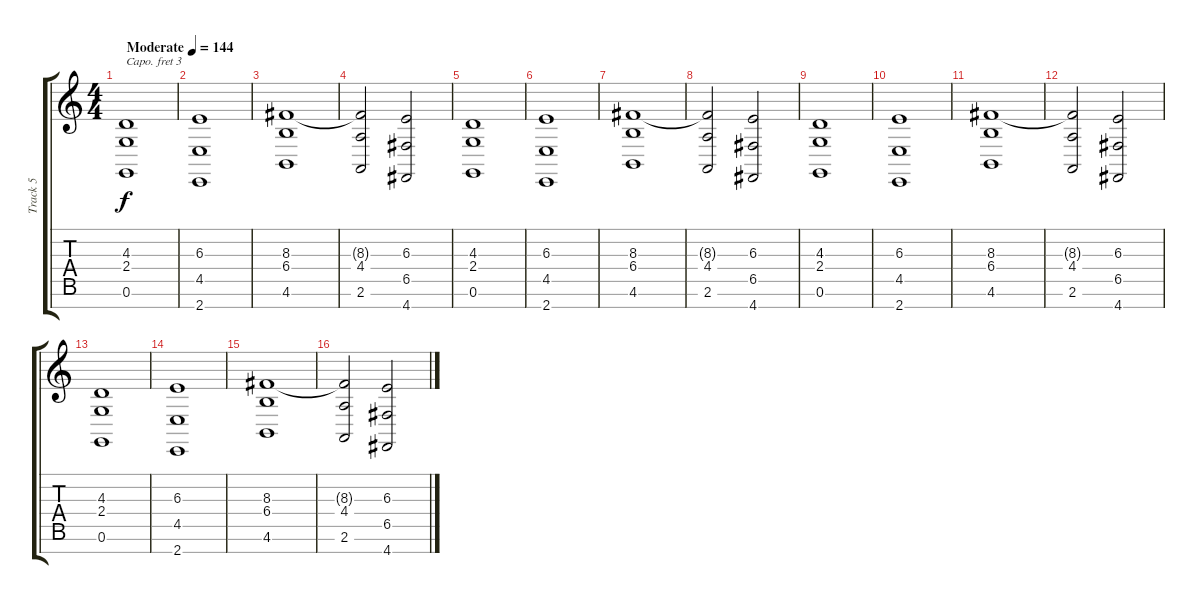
\track ("Track 5" "Track 5") {instrument pad2warm}
\staff {score tabs}
\capo 3
\tuning (E4 B3 G3 D3 A2 E2 B1) {hide}
\ts (4 4)
\tempo (144 "Moderate")
\clef g2
\ks c
(4.3 2.4 0.6).1{dy f instrument pad2warm} |
(6.3 4.5 2.7).1 |
(8.3 6.4 4.6).1 |
(8.3{t} 4.4 2.6).2 (6.3 6.5 4.7).2 |
(4.3 2.4 0.6).1 |
(6.3 4.5 2.7).1 |
(8.3 6.4 4.6).1 |
(8.3{t} 4.4 2.6).2 (6.3 6.5 4.7).2 |
(4.3 2.4 0.6).1 |
(6.3 4.5 2.7).1 |
(8.3 6.4 4.6).1 |
(8.3{t} 4.4 2.6).2 (6.3 6.5 4.7).2 |
(4.3 2.4 0.6).1 |
(6.3 4.5 2.7).1 |
(8.3 6.4 4.6).1 |
(8.3{t} 4.4 2.6).2 (6.3 6.5 4.7).2
